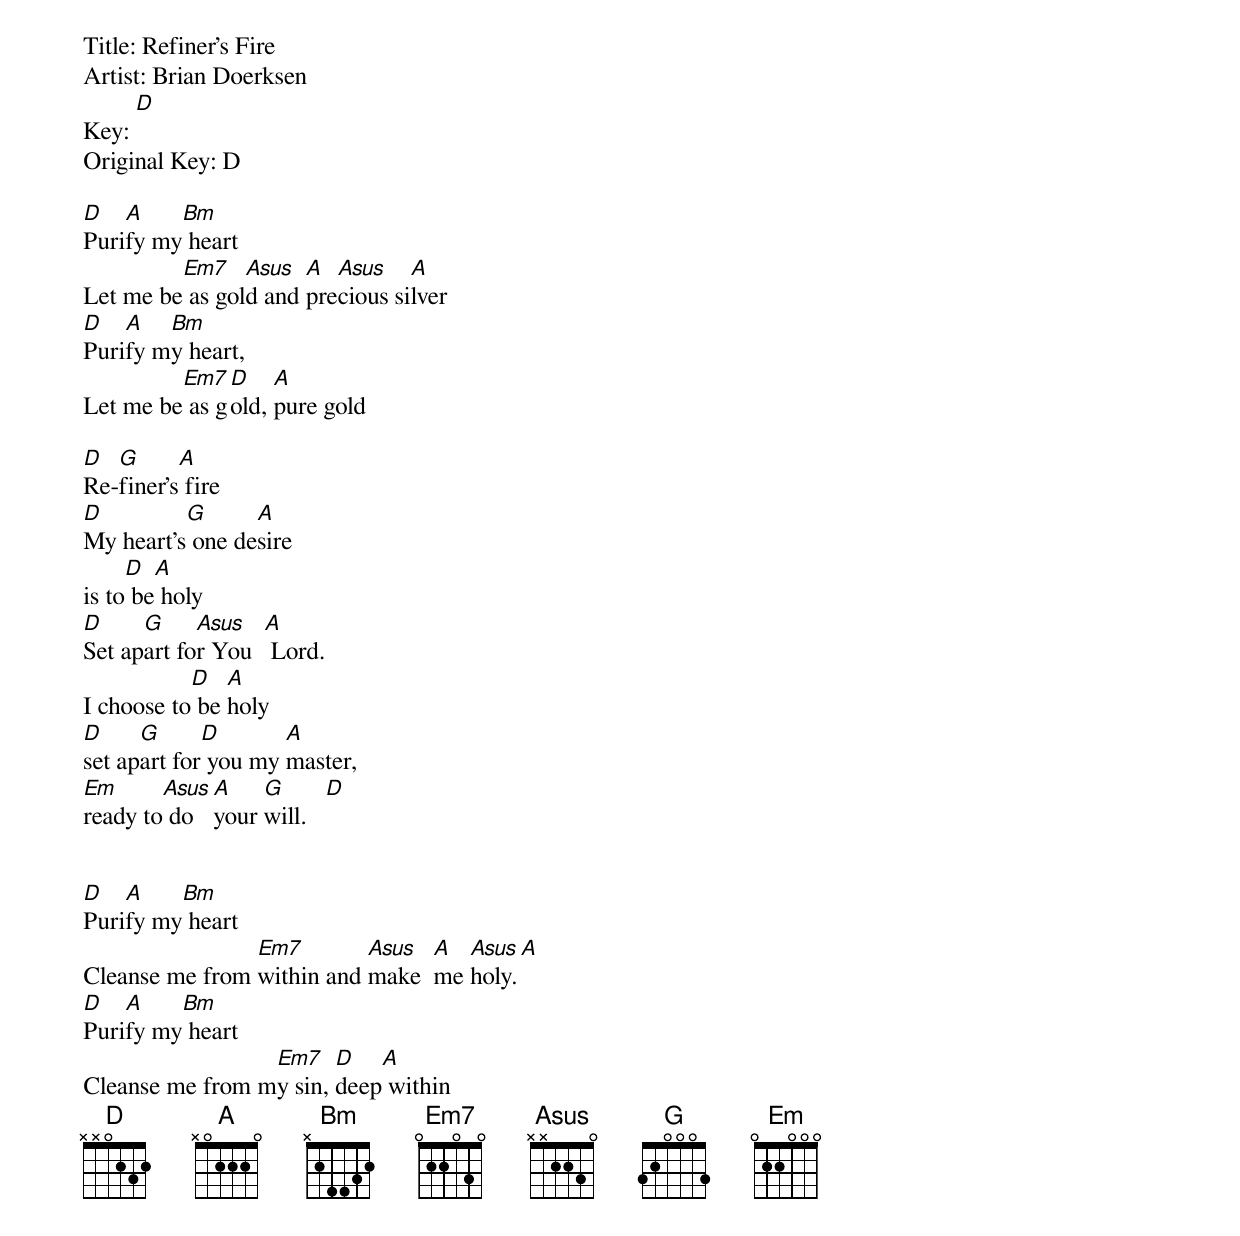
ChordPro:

Title: Refiner's Fire
Artist: Brian Doerksen
Key: [D]
Original Key: D

[D]Puri[A]fy my[Bm] heart
Let me be[Em7] as gol[Asus]d and [A]pre[Asus]cious si[A]lver
[D]Puri[A]fy m[Bm]y heart,
Let me be[Em7] as g[D]old, [A]pure gold

[D]Re-[G]finer's[A] fire
[D]My heart's[G] one de[A]sire
is to[D] be[A] holy
[D]Set ap[G]art fo[Asus]r You  [A] Lord.
I choose to[D] be [A]holy
[D]set ap[G]art for[D] you my [A]master,
[Em]ready to[Asus] do   [A]your [G]will.   [D]


[D]Puri[A]fy my[Bm] heart
Cleanse me from [Em7]within and [Asus]make  [A]me [Asus]holy.[A]
[D]Puri[A]fy my[Bm] heart
Cleanse me from m[Em7]y sin, [D]deep[A] within
